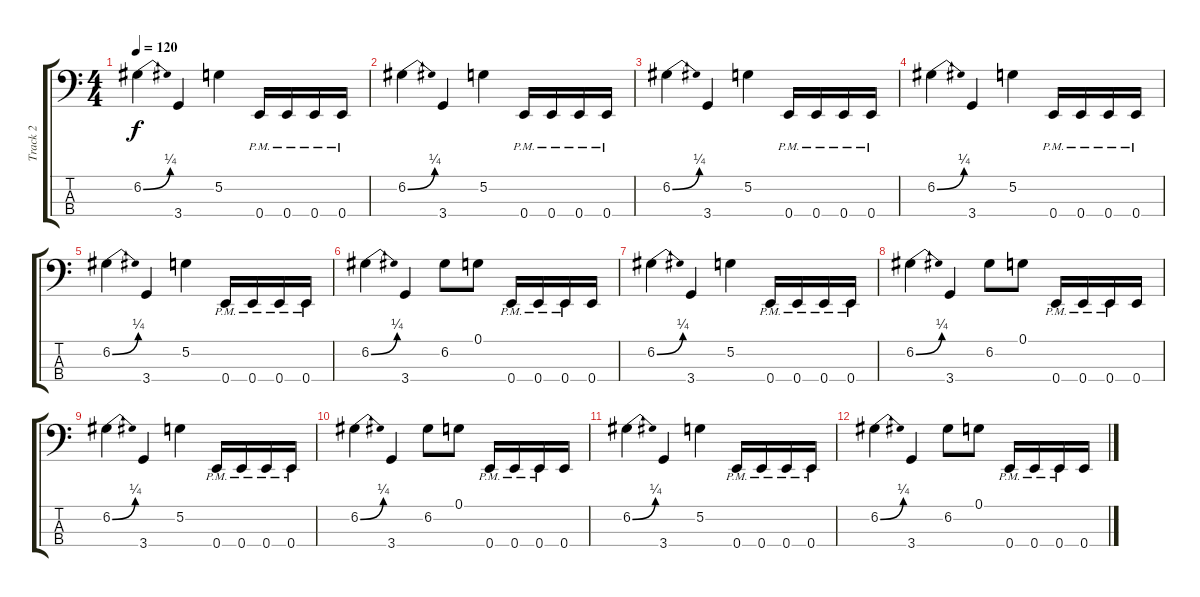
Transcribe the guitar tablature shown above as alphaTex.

\track ("Track 2" "Track 2") {instrument electricbasspick}
\staff {score tabs}
\tuning (G2 D2 A1 E1) {hide}
\ts (4 4)
\tempo 120
\clef f4
\ks c
6.2{be (bend 0 0 60 1)}.4{dy f instrument electricbasspick} 3.4.4 5.2.4 0.4{pm}.16 0.4{pm}.16 0.4{pm}.16 0.4{pm}.16 |
6.2{be (bend 0 0 60 1)}.4 3.4.4 5.2.4 0.4{pm}.16 0.4{pm}.16 0.4{pm}.16 0.4{pm}.16 |
6.2{be (bend 0 0 60 1)}.4 3.4.4 5.2.4 0.4{pm}.16 0.4{pm}.16 0.4{pm}.16 0.4{pm}.16 |
6.2{be (bend 0 0 60 1)}.4 3.4.4 5.2.4 0.4{pm}.16 0.4{pm}.16 0.4{pm}.16 0.4{pm}.16 |
6.2{be (bend 0 0 60 1)}.4 3.4.4 5.2.4 0.4{pm}.16 0.4{pm}.16 0.4{pm}.16 0.4{pm}.16 |
6.2{be (bend 0 0 60 1)}.4 3.4.4 6.2.8 0.1.8 0.4{pm}.16 0.4{pm}.16 0.4{pm}.16 0.4.16 |
6.2{be (bend 0 0 60 1)}.4 3.4.4 5.2.4 0.4{pm}.16 0.4{pm}.16 0.4{pm}.16 0.4{pm}.16 |
6.2{be (bend 0 0 60 1)}.4 3.4.4 6.2.8 0.1.8 0.4{pm}.16 0.4{pm}.16 0.4{pm}.16 0.4.16 |
6.2{be (bend 0 0 60 1)}.4 3.4.4 5.2.4 0.4{pm}.16 0.4{pm}.16 0.4{pm}.16 0.4{pm}.16 |
6.2{be (bend 0 0 60 1)}.4 3.4.4 6.2.8 0.1.8 0.4{pm}.16 0.4{pm}.16 0.4{pm}.16 0.4.16 |
6.2{be (bend 0 0 60 1)}.4 3.4.4 5.2.4 0.4{pm}.16 0.4{pm}.16 0.4{pm}.16 0.4{pm}.16 |
6.2{be (bend 0 0 60 1)}.4 3.4.4 6.2.8 0.1.8 0.4{pm}.16 0.4{pm}.16 0.4{pm}.16 0.4.16
